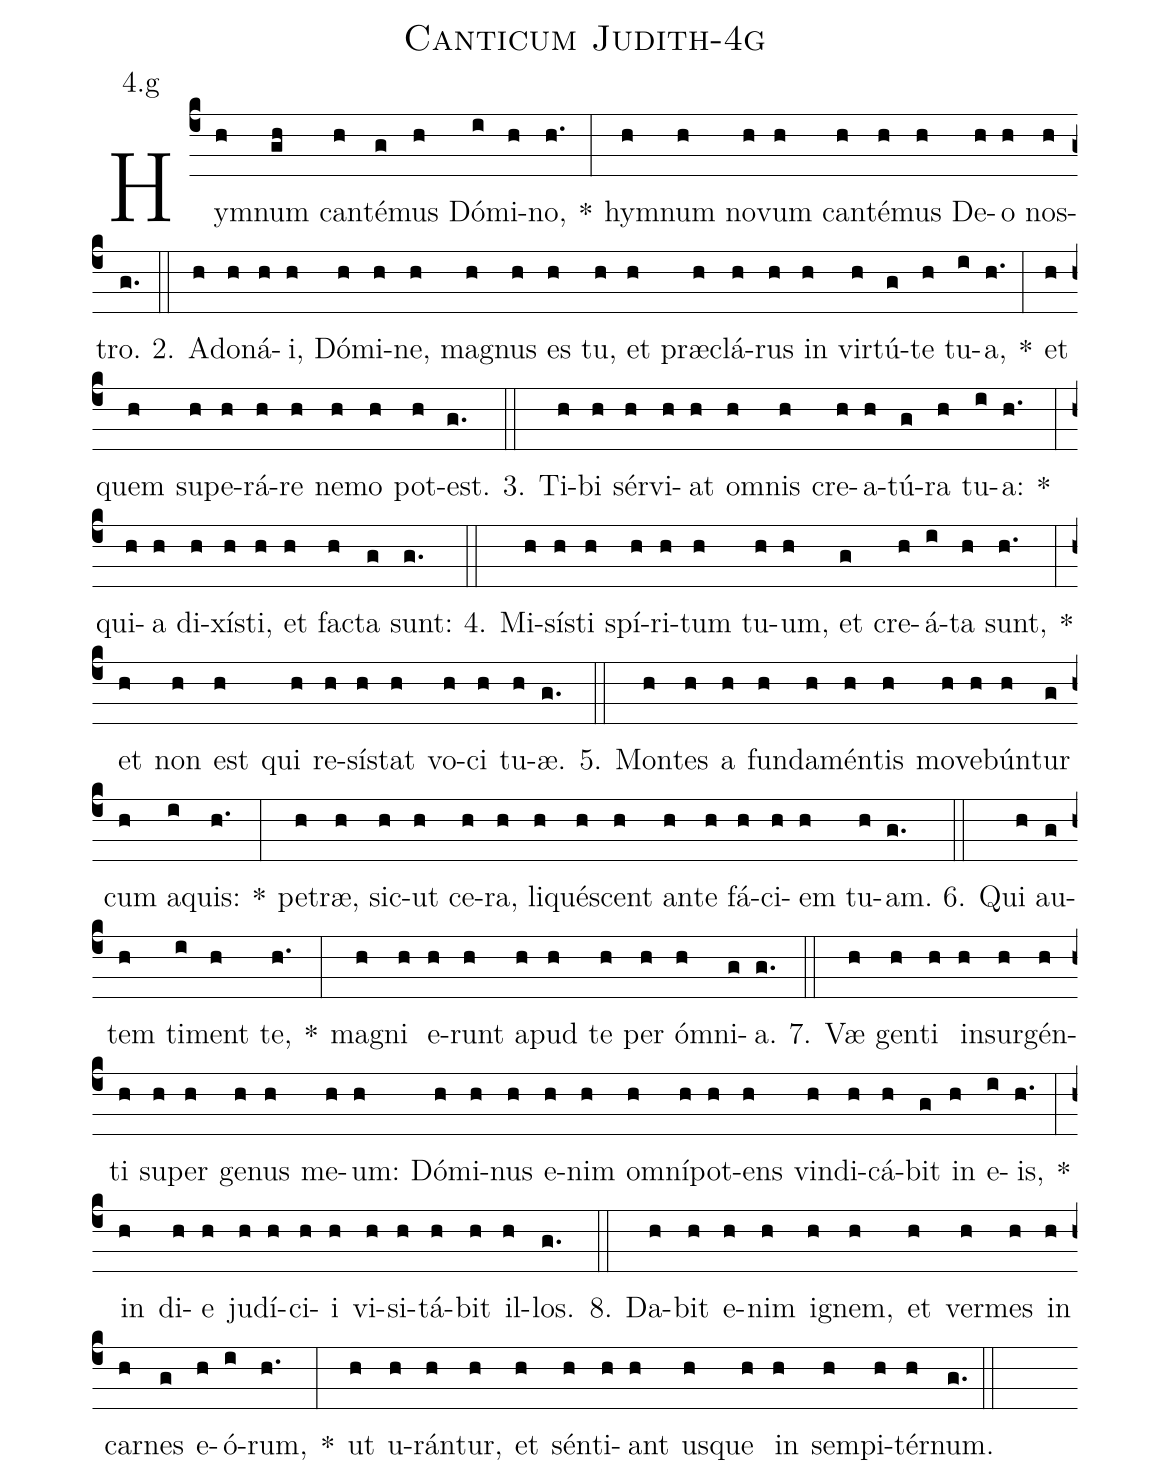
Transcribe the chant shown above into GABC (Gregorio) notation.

name: Canticum Judith-4g;
annotation: 4.g;
%%
(c4)Hym(h)num(gh) can(h)té(g)mus(h) Dó(i)mi(h)no,(h.) *(:) hym(h)num(h) no(h)vum(h) can(h)té(h)mus(h) De(h)o(h) nos(h)tro.(g.) (::)
2. A(h)do(h)ná(h)i,(h) Dó(h)mi(h)ne,(h) ma(h)gnus(h) es(h) tu,(h) et(h) præ(h)clá(h)rus(h) in(h) vir(h)tú(g)te(h) tu(i)a,(h.) *(:) et(h) quem(h) su(h)pe(h)rá(h)re(h) ne(h)mo(h) pot(h)est.(g.) (::)
3. Ti(h)bi(h) sér(h)vi(h)at(h) om(h)nis(h) cre(h)a(h)tú(g)ra(h) tu(i)a:(h.) *(:) qui(h)a(h) di(h)xís(h)ti,(h) et(h) fac(h)ta(g) sunt:(g.) (::)
4. Mi(h)sís(h)ti(h) spí(h)ri(h)tum(h) tu(h)um,(h) et(g) cre(h)á(i)ta(h) sunt,(h.) *(:) et(h) non(h) est(h) qui(h) re(h)sís(h)tat(h) vo(h)ci(h) tu(h)æ.(g.) (::)
5. Mon(h)tes(h) a(h) fun(h)da(h)mén(h)tis(h) mo(h)ve(h)bún(h)tur(g) cum(h) a(i)quis:(h.) *(:) pe(h)træ,(h) sic(h)ut(h) ce(h)ra,(h) li(h)qué(h)scent(h) an(h)te(h) fá(h)ci(h)em(h) tu(h)am.(g.) (::)
6. Qui(h) au(g)tem(h) ti(i)ment(h) te,(h.) *(:) ma(h)gni(h) e(h)runt(h) a(h)pud(h) te(h) per(h) óm(h)ni(g)a.(g.) (::)
7. Væ(h) gen(h)ti(h) in(h)sur(h)gén(h)ti(h) su(h)per(h) ge(h)nus(h) me(h)um:(h) Dó(h)mi(h)nus(h) e(h)nim(h) om(h)ní(h)pot(h)ens(h) vin(h)di(h)cá(h)bit(g) in(h) e(i)is,(h.) *(:) in(h) di(h)e(h) ju(h)dí(h)ci(h)i(h) vi(h)si(h)tá(h)bit(h) il(h)los.(g.) (::)
8. Da(h)bit(h) e(h)nim(h) i(h)gnem,(h) et(h) ver(h)mes(h) in(h) car(h)nes(g) e(h)ó(i)rum,(h.) *(:) ut(h) u(h)rán(h)tur,(h) et(h) sén(h)ti(h)ant(h) us(h)que(h) in(h) sem(h)pi(h)tér(h)num.(g.) (::)
